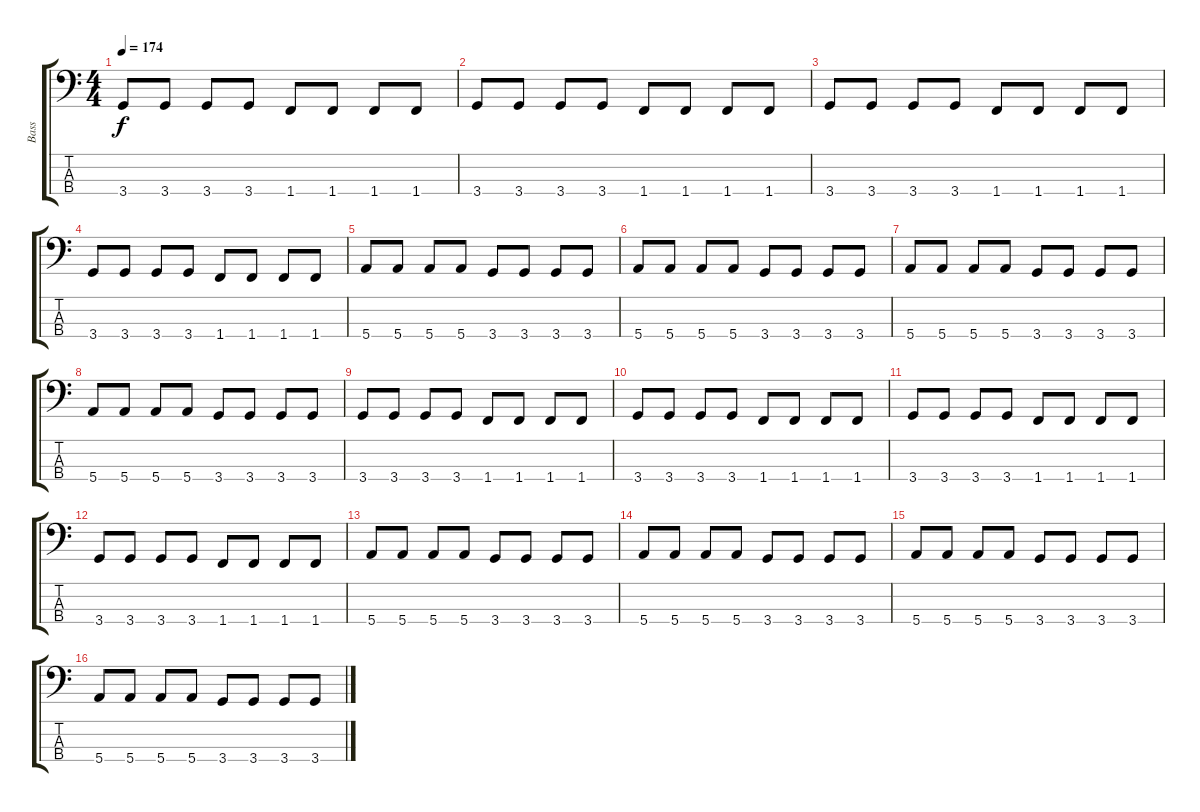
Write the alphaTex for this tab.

\track ("Bass" "Bass") {instrument electricbasspick}
\staff {score tabs}
\tuning (G2 D2 A1 E1) {hide}
\ts (4 4)
\tempo 174
\clef f4
\ks c
3.4.8{dy f} 3.4.8 3.4.8 3.4.8 1.4.8 1.4.8 1.4.8 1.4.8 |
3.4.8 3.4.8 3.4.8 3.4.8 1.4.8 1.4.8 1.4.8 1.4.8 |
3.4.8 3.4.8 3.4.8 3.4.8 1.4.8 1.4.8 1.4.8 1.4.8 |
3.4.8 3.4.8 3.4.8 3.4.8 1.4.8 1.4.8 1.4.8 1.4.8 |
5.4.8 5.4.8 5.4.8 5.4.8 3.4.8 3.4.8 3.4.8 3.4.8 |
5.4.8 5.4.8 5.4.8 5.4.8 3.4.8 3.4.8 3.4.8 3.4.8 |
5.4.8 5.4.8 5.4.8 5.4.8 3.4.8 3.4.8 3.4.8 3.4.8 |
5.4.8 5.4.8 5.4.8 5.4.8 3.4.8 3.4.8 3.4.8 3.4.8 |
3.4.8 3.4.8 3.4.8 3.4.8 1.4.8 1.4.8 1.4.8 1.4.8 |
3.4.8 3.4.8 3.4.8 3.4.8 1.4.8 1.4.8 1.4.8 1.4.8 |
3.4.8 3.4.8 3.4.8 3.4.8 1.4.8 1.4.8 1.4.8 1.4.8 |
3.4.8 3.4.8 3.4.8 3.4.8 1.4.8 1.4.8 1.4.8 1.4.8 |
5.4.8 5.4.8 5.4.8 5.4.8 3.4.8 3.4.8 3.4.8 3.4.8 |
5.4.8 5.4.8 5.4.8 5.4.8 3.4.8 3.4.8 3.4.8 3.4.8 |
5.4.8 5.4.8 5.4.8 5.4.8 3.4.8 3.4.8 3.4.8 3.4.8 |
5.4.8 5.4.8 5.4.8 5.4.8 3.4.8 3.4.8 3.4.8 3.4.8
